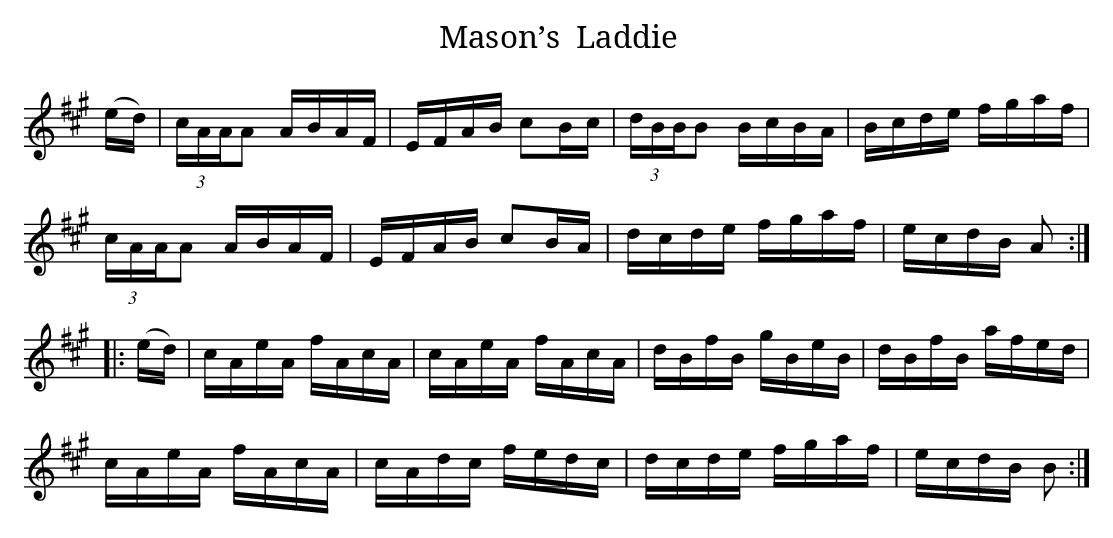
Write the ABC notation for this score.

X:1
T:Mason’s  Laddie
L:1/8
K:A
(e/d/)|(3c/A/A/A A/B/A/F/|E/F/A/B/ cB/c/|(3d/B/B/B B/c/B/A/|B/c/d/e/ f/g/a/f/|
(3c/A/A/A A/B/A/F/|E/F/A/B/ cB/A/|d/c/d/e/ f/g/a/f/|e/c/d/B/ A:|
|:(e/d/)|c/A/e/A/ f/A/c/A/|c/A/e/A/ f/A/c/A/|d/B/f/B/ g/B/e/B/|d/B/f/B/ a/f/e/d/|
c/A/e/A/ f/A/c/A/|c/A/d/c/ f/e/d/c/|d/c/d/e/ f/g/a/f/|e/c/d/B/ B:|
